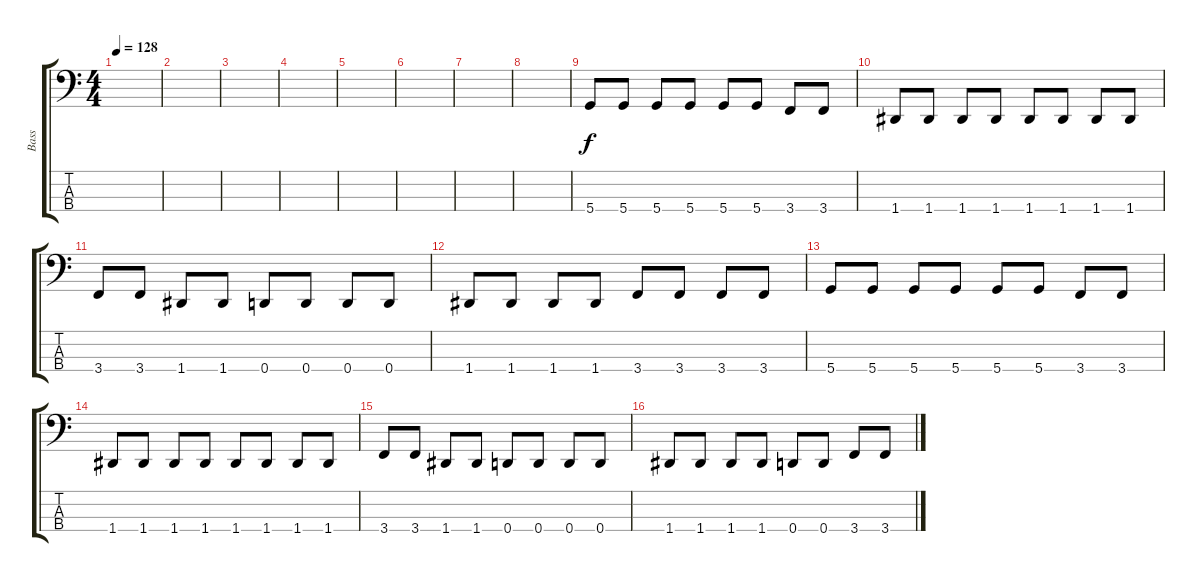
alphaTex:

\track ("Bass" "Bass") {instrument electricbassfinger}
\staff {score tabs}
\tuning (G2 D2 A1 D1) {hide}
\ts (4 4)
\tempo 128
\clef f4
\ks c
|
|
|
|
|
|
|
|
5.4.8 5.4.8 5.4.8 5.4.8 5.4.8 5.4.8 3.4.8 3.4.8 |
1.4.8 1.4.8 1.4.8 1.4.8 1.4.8 1.4.8 1.4.8 1.4.8 |
3.4.8 3.4.8 1.4.8 1.4.8 0.4.8 0.4.8 0.4.8 0.4.8 |
1.4.8 1.4.8 1.4.8 1.4.8 3.4.8 3.4.8 3.4.8 3.4.8 |
5.4.8 5.4.8 5.4.8 5.4.8 5.4.8 5.4.8 3.4.8 3.4.8 |
1.4.8 1.4.8 1.4.8 1.4.8 1.4.8 1.4.8 1.4.8 1.4.8 |
3.4.8 3.4.8 1.4.8 1.4.8 0.4.8 0.4.8 0.4.8 0.4.8 |
1.4.8 1.4.8 1.4.8 1.4.8 0.4.8 0.4.8 3.4.8 3.4.8
